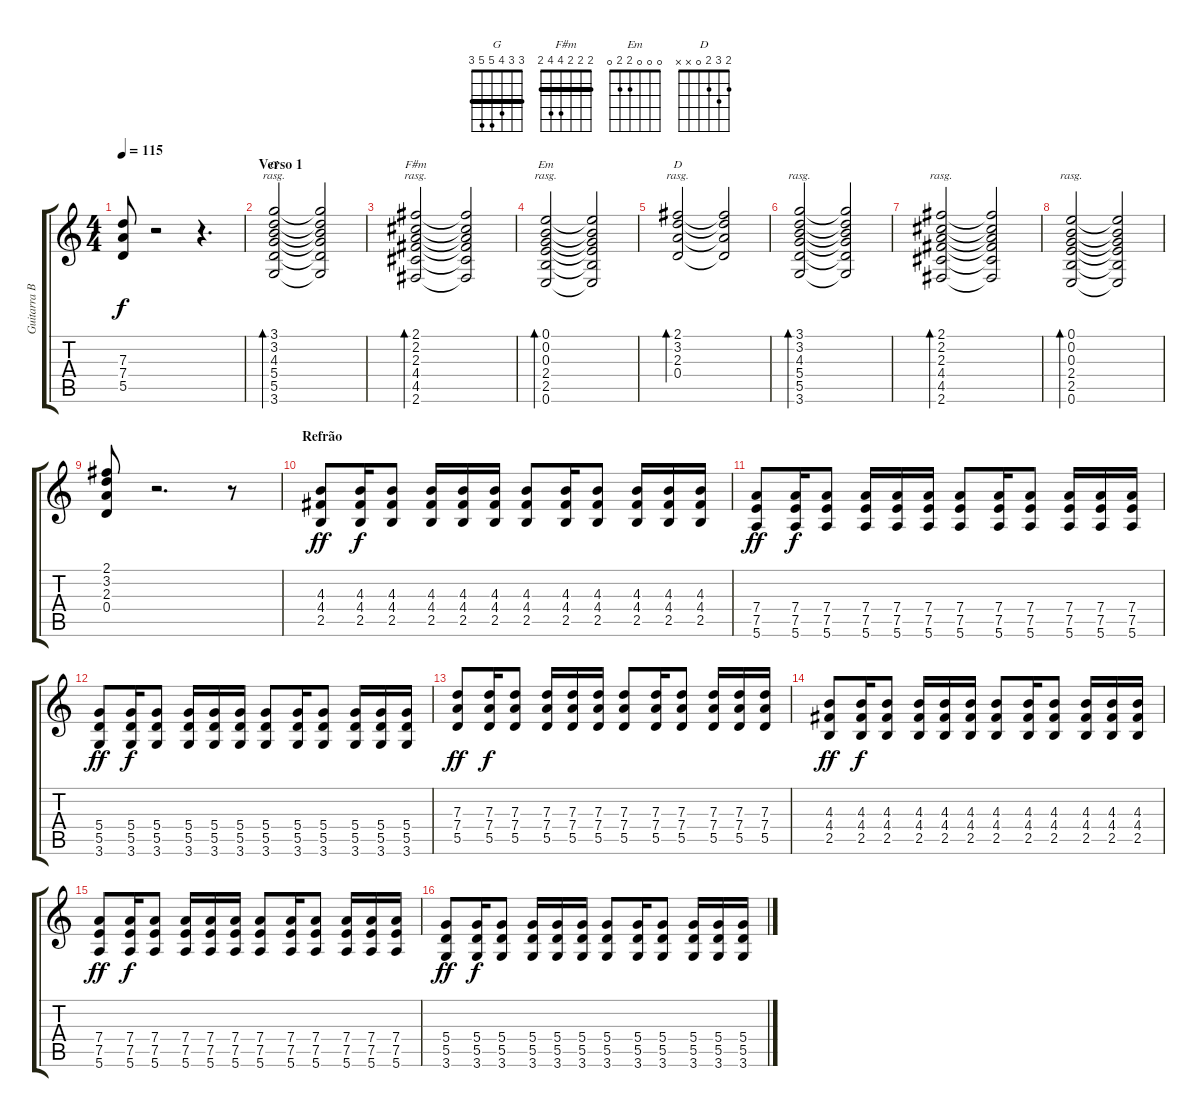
\track ("Guitarra Base" "Guitarra B") {instrument distortionguitar}
\staff {score tabs}
\tuning (E4 B3 G3 D3 A2 E2) {hide}
\chord ("G" 3 3 4 5 5 3) {barre 3}
\chord ("F#m" 2 2 2 4 4 2) {barre 2}
\chord ("Em" 0 0 0 2 2 0)
\chord ("D" 2 3 2 0 x x)
\ts (4 4)
\tempo 115
\clef g2
\ks c
(7.3 7.4 5.5).8{dy f} r.2 r.4{d} |
\section ("" "Verso 1")
(3.1 3.2 4.3 5.4 5.5 3.6).2{bd 120 ch "G" rasg ii volume 10 instrument electricguitarclean} (3.1{t} 3.2{t} 4.3{t} 5.4{t} 5.5{t} 3.6{t}).2 |
(2.1 2.2 2.3 4.4 4.5 2.6).2{bd 240 ch "F#m" rasg ii instrument electricguitarclean} (2.1{t} 2.2{t} 2.3{t} 4.4{t} 4.5{t} 2.6{t}).2 |
(0.1 0.2 0.3 2.4 2.5 0.6).2{bd 240 ch "Em" rasg ii instrument electricguitarclean} (0.1{t} 0.2{t} 0.3{t} 2.4{t} 2.5{t} 0.6{t}).2 |
(2.1 3.2 2.3 0.4).2{bd 240 ch "D" rasg ii instrument electricguitarclean} (2.1{t} 3.2{t} 2.3{t} 0.4{t}).2 |
(3.1 3.2 4.3 5.4 5.5 3.6).2{bd 240 rasg ii instrument electricguitarclean} (3.1{t} 3.2{t} 4.3{t} 5.4{t} 5.5{t} 3.6{t}).2 |
(2.1 2.2 2.3 4.4 4.5 2.6).2{bd 240 rasg ii instrument electricguitarclean} (2.1{t} 2.2{t} 2.3{t} 4.4{t} 4.5{t} 2.6{t}).2 |
(0.1 0.2 0.3 2.4 2.5 0.6).2{bd 240 rasg ii instrument electricguitarclean} (0.1{t} 0.2{t} 0.3{t} 2.4{t} 2.5{t} 0.6{t}).2 |
(2.1 3.2 2.3 0.4).8{instrument electricguitarclean} r.2{d} r.8 |
\section ("" "Refrão")
(4.3 4.4 2.5).8{dy ff instrument distortionguitar} (4.3 4.4 2.5).16{dy f} (4.3 4.4 2.5).8 (4.3 4.4 2.5).16 (4.3 4.4 2.5).16 (4.3 4.4 2.5).16 (4.3 4.4 2.5).8 (4.3 4.4 2.5).16 (4.3 4.4 2.5).8 (4.3 4.4 2.5).16 (4.3 4.4 2.5).16 (4.3 4.4 2.5).16 |
(7.4 7.5 5.6).8{dy ff} (7.4 7.5 5.6).16{dy f} (7.4 7.5 5.6).8 (7.4 7.5 5.6).16 (7.4 7.5 5.6).16 (7.4 7.5 5.6).16 (7.4 7.5 5.6).8 (7.4 7.5 5.6).16 (7.4 7.5 5.6).8 (7.4 7.5 5.6).16 (7.4 7.5 5.6).16 (7.4 7.5 5.6).16 |
(5.4 5.5 3.6).8{dy ff} (5.4 5.5 3.6).16{dy f} (5.4 5.5 3.6).8 (5.4 5.5 3.6).16 (5.4 5.5 3.6).16 (5.4 5.5 3.6).16 (5.4 5.5 3.6).8 (5.4 5.5 3.6).16 (5.4 5.5 3.6).8 (5.4 5.5 3.6).16 (5.4 5.5 3.6).16 (5.4 5.5 3.6).16 |
(7.3 7.4 5.5).8{dy ff} (7.3 7.4 5.5).16{dy f} (7.3 7.4 5.5).8 (7.3 7.4 5.5).16 (7.3 7.4 5.5).16 (7.3 7.4 5.5).16 (7.3 7.4 5.5).8 (7.3 7.4 5.5).16 (7.3 7.4 5.5).8 (7.3 7.4 5.5).16 (7.3 7.4 5.5).16 (7.3 7.4 5.5).16 |
(4.3 4.4 2.5).8{dy ff} (4.3 4.4 2.5).16{dy f} (4.3 4.4 2.5).8 (4.3 4.4 2.5).16 (4.3 4.4 2.5).16 (4.3 4.4 2.5).16 (4.3 4.4 2.5).8 (4.3 4.4 2.5).16 (4.3 4.4 2.5).8 (4.3 4.4 2.5).16 (4.3 4.4 2.5).16 (4.3 4.4 2.5).16 |
(7.4 7.5 5.6).8{dy ff} (7.4 7.5 5.6).16{dy f} (7.4 7.5 5.6).8 (7.4 7.5 5.6).16 (7.4 7.5 5.6).16 (7.4 7.5 5.6).16 (7.4 7.5 5.6).8 (7.4 7.5 5.6).16 (7.4 7.5 5.6).8 (7.4 7.5 5.6).16 (7.4 7.5 5.6).16 (7.4 7.5 5.6).16 |
(5.4 5.5 3.6).8{dy ff} (5.4 5.5 3.6).16{dy f} (5.4 5.5 3.6).8 (5.4 5.5 3.6).16 (5.4 5.5 3.6).16 (5.4 5.5 3.6).16 (5.4 5.5 3.6).8 (5.4 5.5 3.6).16 (5.4 5.5 3.6).8 (5.4 5.5 3.6).16 (5.4 5.5 3.6).16 (5.4 5.5 3.6).16
